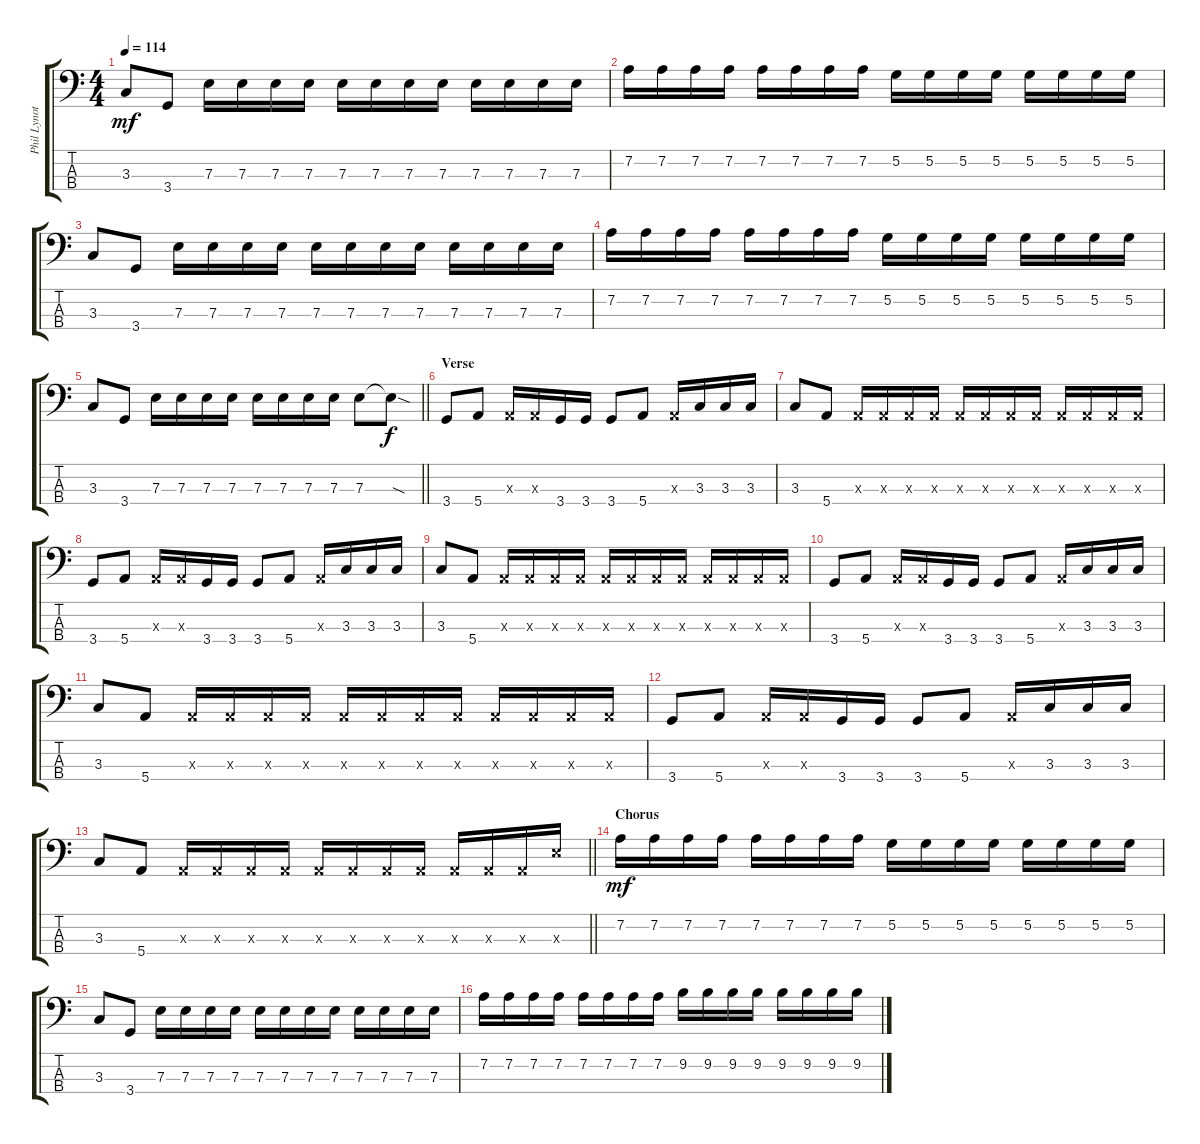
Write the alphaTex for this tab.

\track ("Phil Lynott" "Phil Lynot") {instrument electricbasspick}
\staff {score tabs}
\tuning (G2 D2 A1 E1) {hide}
\ts (4 4)
\tempo 114
\clef f4
\ks c
3.3.8{dy mf} 3.4.8 7.3.16 7.3.16 7.3.16 7.3.16 7.3.16 7.3.16 7.3.16 7.3.16 7.3.16 7.3.16 7.3.16 7.3.16 |
7.2.16 7.2.16 7.2.16 7.2.16 7.2.16 7.2.16 7.2.16 7.2.16 5.2.16 5.2.16 5.2.16 5.2.16 5.2.16 5.2.16 5.2.16 5.2.16 |
3.3.8 3.4.8 7.3.16 7.3.16 7.3.16 7.3.16 7.3.16 7.3.16 7.3.16 7.3.16 7.3.16 7.3.16 7.3.16 7.3.16 |
7.2.16 7.2.16 7.2.16 7.2.16 7.2.16 7.2.16 7.2.16 7.2.16 5.2.16 5.2.16 5.2.16 5.2.16 5.2.16 5.2.16 5.2.16 5.2.16 |
\barLineRight lightlight
3.3.8 3.4.8 7.3.16 7.3.16 7.3.16 7.3.16 7.3.16 7.3.16 7.3.16 7.3.16 7.3.8 7.3{sod t}.8{dy f} |
\section ("" "Verse")
3.4.8 5.4.8 0.3{x}.16 0.3{x}.16 3.4.16 3.4.16 3.4.8 5.4.8 0.3{x}.16 3.3.16 3.3.16 3.3.16 |
3.3.8 5.4.8 0.3{x}.16 0.3{x}.16 0.3{x}.16 0.3{x}.16 0.3{x}.16 0.3{x}.16 0.3{x}.16 0.3{x}.16 0.3{x}.16 0.3{x}.16 0.3{x}.16 0.3{x}.16 |
3.4.8 5.4.8 0.3{x}.16 0.3{x}.16 3.4.16 3.4.16 3.4.8 5.4.8 0.3{x}.16 3.3.16 3.3.16 3.3.16 |
3.3.8 5.4.8 0.3{x}.16 0.3{x}.16 0.3{x}.16 0.3{x}.16 0.3{x}.16 0.3{x}.16 0.3{x}.16 0.3{x}.16 0.3{x}.16 0.3{x}.16 0.3{x}.16 0.3{x}.16 |
3.4.8 5.4.8 0.3{x}.16 0.3{x}.16 3.4.16 3.4.16 3.4.8 5.4.8 0.3{x}.16 3.3.16 3.3.16 3.3.16 |
3.3.8 5.4.8 0.3{x}.16 0.3{x}.16 0.3{x}.16 0.3{x}.16 0.3{x}.16 0.3{x}.16 0.3{x}.16 0.3{x}.16 0.3{x}.16 0.3{x}.16 0.3{x}.16 0.3{x}.16 |
3.4.8 5.4.8 0.3{x}.16 0.3{x}.16 3.4.16 3.4.16 3.4.8 5.4.8 0.3{x}.16 3.3.16 3.3.16 3.3.16 |
\barLineRight lightlight
3.3.8 5.4.8 0.3{x}.16 0.3{x}.16 0.3{x}.16 0.3{x}.16 0.3{x}.16 0.3{x}.16 0.3{x}.16 0.3{x}.16 0.3{x}.16 0.3{x}.16 0.3{x}.16 7.3{x}.16 |
\section ("" "Chorus")
7.2.16{dy mf} 7.2.16 7.2.16 7.2.16 7.2.16 7.2.16 7.2.16 7.2.16 5.2.16 5.2.16 5.2.16 5.2.16 5.2.16 5.2.16 5.2.16 5.2.16 |
3.3.8 3.4.8 7.3.16 7.3.16 7.3.16 7.3.16 7.3.16 7.3.16 7.3.16 7.3.16 7.3.16 7.3.16 7.3.16 7.3.16 |
7.2.16 7.2.16 7.2.16 7.2.16 7.2.16 7.2.16 7.2.16 7.2.16 9.2.16 9.2.16 9.2.16 9.2.16 9.2.16 9.2.16 9.2.16 9.2.16
